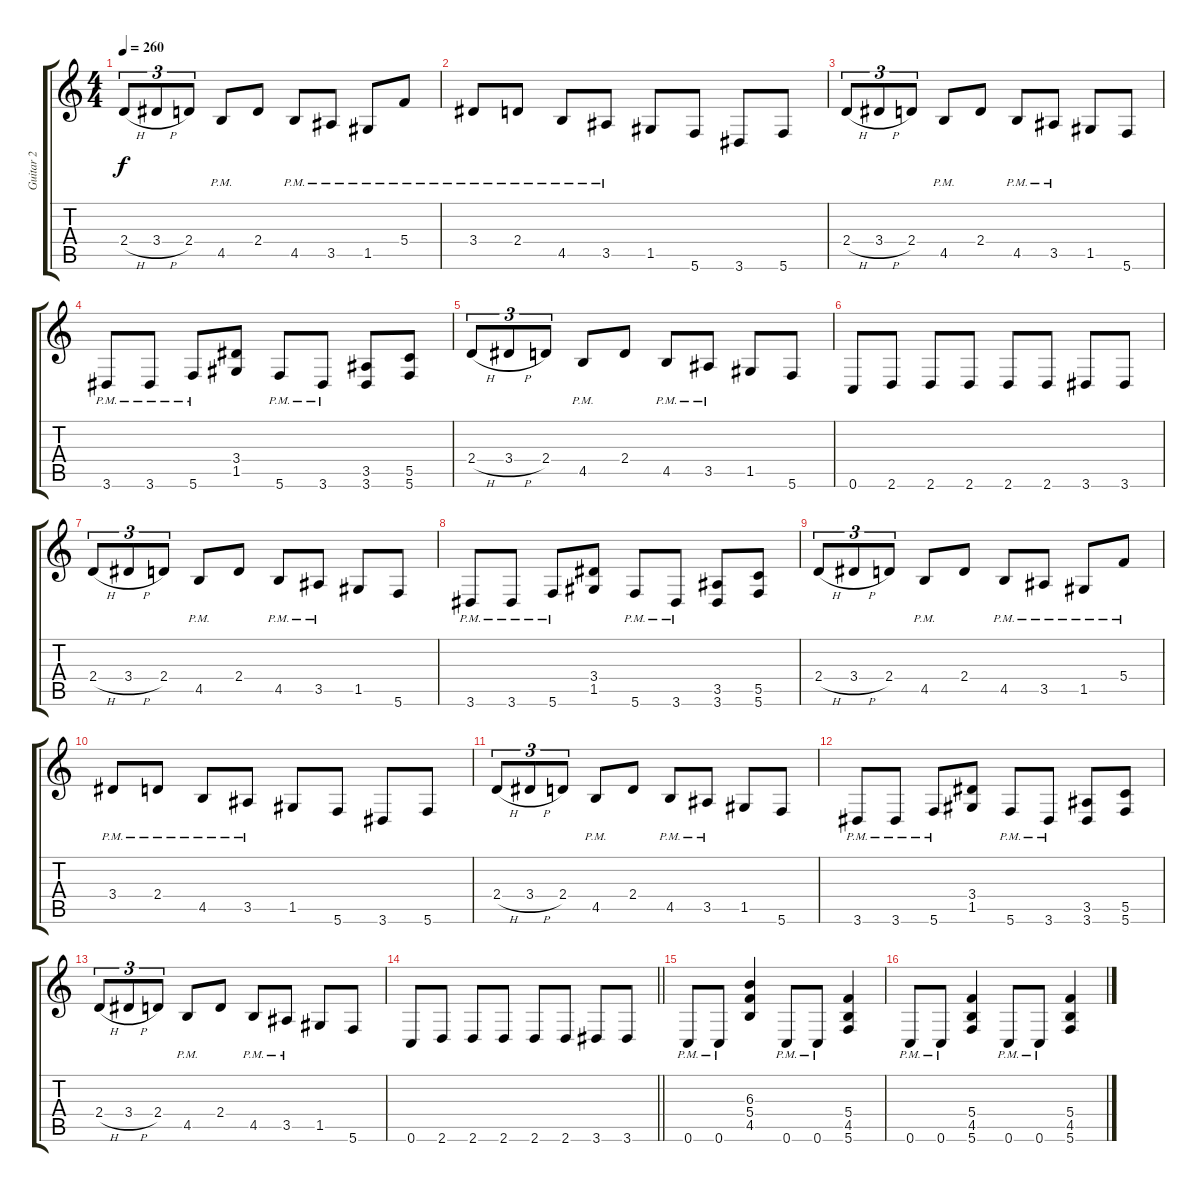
\track ("Guitar 2" "Guitar 2") {instrument distortionguitar}
\staff {score tabs}
\tuning (D4 A3 F3 C3 G2 C2) {hide}
\ts (4 4)
\tempo 260
\clef g2
\ks c
2.4{h}.8{tu (3 2) dy f} 3.4{h}.8{tu (3 2)} 2.4.8{tu (3 2)} 4.5{pm}.8 2.4.8 4.5{pm}.8 3.5{pm}.8 1.5{pm}.8 5.4{pm}.8 |
3.4{pm}.8 2.4{pm}.8 4.5{pm}.8 3.5{pm}.8 1.5.8 5.6.8 3.6.8 5.6.8 |
2.4{h}.8{tu (3 2)} 3.4{h}.8{tu (3 2)} 2.4.8{tu (3 2)} 4.5{pm}.8 2.4.8 4.5{pm}.8 3.5{pm}.8 1.5.8 5.6.8 |
3.6{pm}.8 3.6{pm}.8 5.6{pm}.8 (3.4 1.5).8 5.6{pm}.8 3.6{pm}.8 (3.5 3.6).8 (5.5 5.6).8 |
2.4{h}.8{tu (3 2)} 3.4{h}.8{tu (3 2)} 2.4.8{tu (3 2)} 4.5{pm}.8 2.4.8 4.5{pm}.8 3.5{pm}.8 1.5.8 5.6.8 |
0.6.8 2.6.8 2.6.8 2.6.8 2.6.8 2.6.8 3.6.8 3.6.8 |
2.4{h}.8{tu (3 2)} 3.4{h}.8{tu (3 2)} 2.4.8{tu (3 2)} 4.5{pm}.8 2.4.8 4.5{pm}.8 3.5{pm}.8 1.5.8 5.6.8 |
3.6{pm}.8 3.6{pm}.8 5.6{pm}.8 (3.4 1.5).8 5.6{pm}.8 3.6{pm}.8 (3.5 3.6).8 (5.5 5.6).8 |
2.4{h}.8{tu (3 2)} 3.4{h}.8{tu (3 2)} 2.4.8{tu (3 2)} 4.5{pm}.8 2.4.8 4.5{pm}.8 3.5{pm}.8 1.5{pm}.8 5.4{pm}.8 |
3.4{pm}.8 2.4{pm}.8 4.5{pm}.8 3.5{pm}.8 1.5.8 5.6.8 3.6.8 5.6.8 |
2.4{h}.8{tu (3 2)} 3.4{h}.8{tu (3 2)} 2.4.8{tu (3 2)} 4.5{pm}.8 2.4.8 4.5{pm}.8 3.5{pm}.8 1.5.8 5.6.8 |
3.6{pm}.8 3.6{pm}.8 5.6{pm}.8 (3.4 1.5).8 5.6{pm}.8 3.6{pm}.8 (3.5 3.6).8 (5.5 5.6).8 |
2.4{h}.8{tu (3 2)} 3.4{h}.8{tu (3 2)} 2.4.8{tu (3 2)} 4.5{pm}.8 2.4.8 4.5{pm}.8 3.5{pm}.8 1.5.8 5.6.8 |
\barLineRight lightlight
0.6.8 2.6.8 2.6.8 2.6.8 2.6.8 2.6.8 3.6.8 3.6.8 |
0.6{pm}.8{balance 16} 0.6{pm}.8 (6.3 5.4 4.5).4 0.6{pm}.8 0.6{pm}.8 (5.4 4.5 5.6).4 |
0.6{pm}.8 0.6{pm}.8 (5.4 4.5 5.6).4 0.6{pm}.8 0.6{pm}.8 (5.4 4.5 5.6).4
